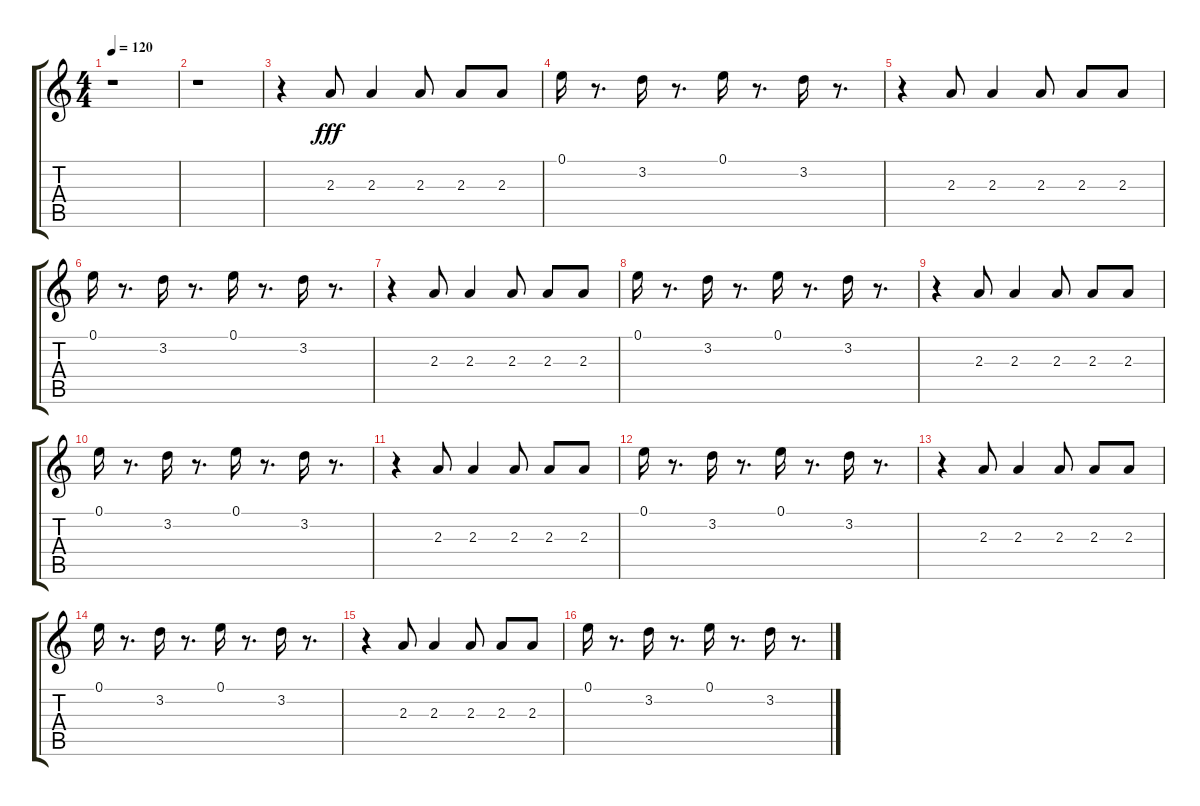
\track "" {instrument electricguitarmuted}
\staff {score tabs}
\tuning (E4 B3 G3 D3 A2 E2) {hide}
\ts (4 4)
\tempo 120
\clef g2
\ks c
r.1{dy fff} |
r.1 |
r.4 2.3.8 2.3.4 2.3.8 2.3.8 2.3.8 |
0.1.16 r.8{d} 3.2.16 r.8{d} 0.1.16 r.8{d} 3.2.16 r.8{d} |
r.4 2.3.8 2.3.4 2.3.8 2.3.8 2.3.8 |
0.1.16 r.8{d} 3.2.16 r.8{d} 0.1.16 r.8{d} 3.2.16 r.8{d} |
r.4 2.3.8 2.3.4 2.3.8 2.3.8 2.3.8 |
0.1.16 r.8{d} 3.2.16 r.8{d} 0.1.16 r.8{d} 3.2.16 r.8{d} |
r.4 2.3.8 2.3.4 2.3.8 2.3.8 2.3.8 |
0.1.16 r.8{d} 3.2.16 r.8{d} 0.1.16 r.8{d} 3.2.16 r.8{d} |
r.4 2.3.8 2.3.4 2.3.8 2.3.8 2.3.8 |
0.1.16 r.8{d} 3.2.16 r.8{d} 0.1.16 r.8{d} 3.2.16 r.8{d} |
r.4 2.3.8 2.3.4 2.3.8 2.3.8 2.3.8 |
0.1.16 r.8{d} 3.2.16 r.8{d} 0.1.16 r.8{d} 3.2.16 r.8{d} |
r.4 2.3.8 2.3.4 2.3.8 2.3.8 2.3.8 |
0.1.16 r.8{d} 3.2.16 r.8{d} 0.1.16 r.8{d} 3.2.16 r.8{d}
